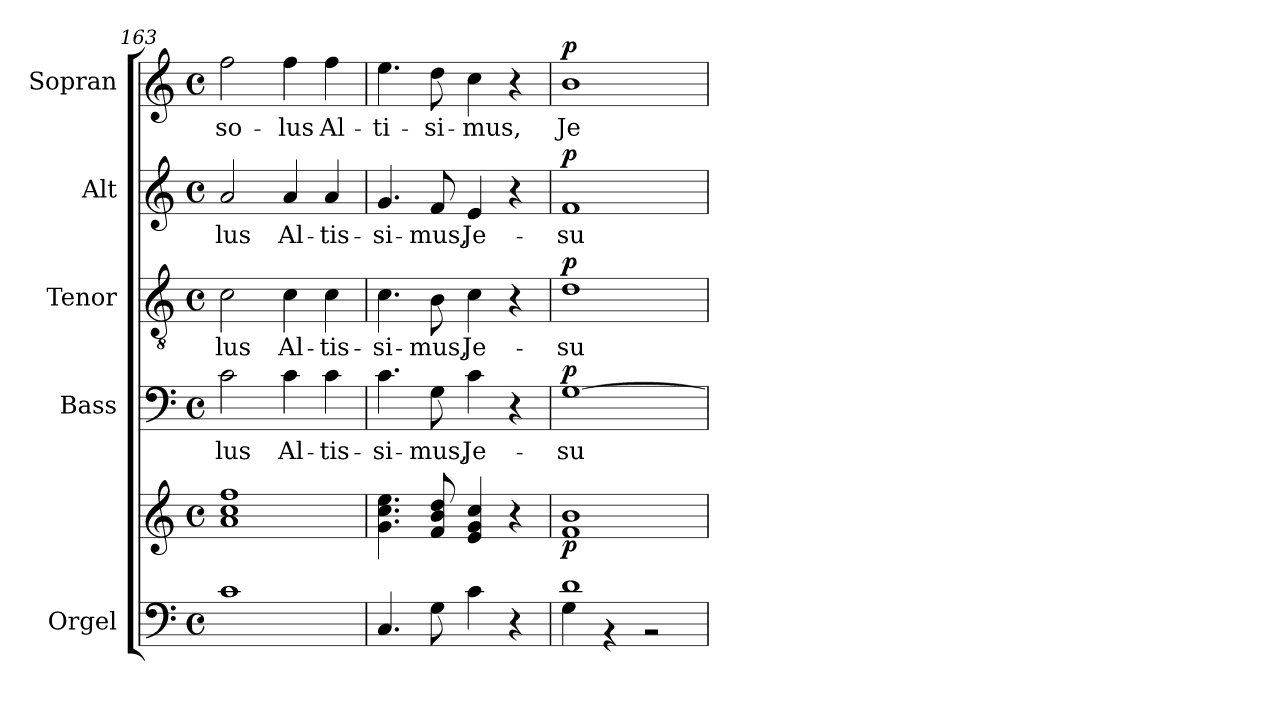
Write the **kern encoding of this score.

**kern	**kern	**dynam	**kern	**text	**dynam	**kern	**text	**dynam	**kern	**text	**dynam	**kern	**text	**dynam
*part5	*part5	*part5	*part4	*part4	*part4	*part3	*part3	*part3	*part2	*part2	*part2	*part1	*part1	*part1
*staff6	*staff5	*staff5/6	*staff4	*staff4	*staff4	*staff3	*staff3	*staff3	*staff2	*staff2	*staff2	*staff1	*staff1	*staff1
*I"Orgel	*	*	*I"Bass	*	*	*I"Tenor	*	*	*I"Alt	*	*	*I"Sopran	*	*
*I'Org.	*	*	*I'B.	*	*	*I'T.	*	*	*I'A.	*	*	*I'S.	*	*
!!LO:LB:g=z
*clefF4	*clefG2	*	*clefF4	*	*	*clefGv2	*	*	*clefG2	*	*	*clefG2	*	*
*k[]	*k[]	*	*k[]	*	*	*k[]	*	*	*k[]	*	*	*k[]	*	*
*C:	*C:	*	*C:	*	*	*C:	*	*	*C:	*	*	*C:	*	*
*M4/4	*M4/4	*	*M4/4	*	*	*M4/4	*	*	*M4/4	*	*	*M4/4	*	*
*met(c)	*met(c)	*	*met(c)	*	*	*met(c)	*	*	*met(c)	*	*	*met(c)	*	*
=163	=163	=163	=163	=163	=163	=163	=163	=163	=163	=163	=163	=163	=163	=163
!	!	!	!	!LO:LY:b	!	!	!LO:LY:b	!	!	!LO:LY:b	!	!	!LO:LY:b	!
1c	1a 1cc 1ff	.	2c\	-lus	.	2c\	-lus	.	2a/	-lus	.	2ff\	so-	.
!	!	!	!	!LO:LY:b	!	!	!LO:LY:b	!	!	!LO:LY:b	!	!	!LO:LY:b	!
.	.	.	4c\	Al-	.	4c\	Al-	.	4a/	Al-	.	4ff\	-lus	.
!	!	!	!	!LO:LY:b	!	!	!LO:LY:b	!	!	!LO:LY:b	!	!	!LO:LY:b	!
.	.	.	4c\	-tis-	.	4c\	-tis-	.	4a/	-tis-	.	4ff\	Al-	.
=164	=164	=164	=164	=164	=164	=164	=164	=164	=164	=164	=164	=164	=164	=164
!	!	!	!	!LO:LY:b	!	!	!LO:LY:b	!	!	!LO:LY:b	!	!	!LO:LY:b	!
4.C/	4.g\ 4.cc\ 4.ee\	.	4.c\	-si-	.	4.c\	-si-	.	4.g/	-si-	.	4.ee\	-ti-	.
!	!	!	!	!LO:LY:b	!	!	!LO:LY:b	!	!	!LO:LY:b	!	!	!LO:LY:b	!
8G\	8f/ 8b/ 8dd/	.	8G\	-mus,	.	8B\	-mus,	.	8f/	-mus,	.	8dd\	-si-	.
!	!	!	!	!LO:LY:b	!	!	!LO:LY:b	!	!	!LO:LY:b	!	!	!LO:LY:b	!
4c\	4e/ 4g/ 4cc/	.	4c\	Je-	.	4c\	Je-	.	4e/	Je-	.	4cc\	-mus,	.
4r	4r	.	4r	.	.	4r	.	.	4r	.	.	4r	.	.
=165	=165	=165	=165	=165	=165	=165	=165	=165	=165	=165	=165	=165	=165	=165
*^	*	*	*	*	*	*	*	*	*	*	*	*	*	*
!	!	!	!LO:DY:b	!	!LO:LY:b	!LO:DY:a	!	!LO:LY:b	!LO:DY:a	!	!LO:LY:b	!LO:DY:a	!	!LO:LY:b	!LO:DY:a
1d	4G\	1f 1b	p	[1G	-su	p	1d	-su	p	1f	-su	p	1b	Je-	p
.	4r	.	.	.	.	.	.	.	.	.	.	.	.	.	.
.	2r	.	.	.	.	.	.	.	.	.	.	.	.	.	.
*v	*v	*	*	*	*	*	*	*	*	*	*	*	*	*	*
=	=	=	=	=	=	=	=	=	=	=	=	=	=	=
*-	*-	*-	*-	*-	*-	*-	*-	*-	*-	*-	*-	*-	*-	*-
